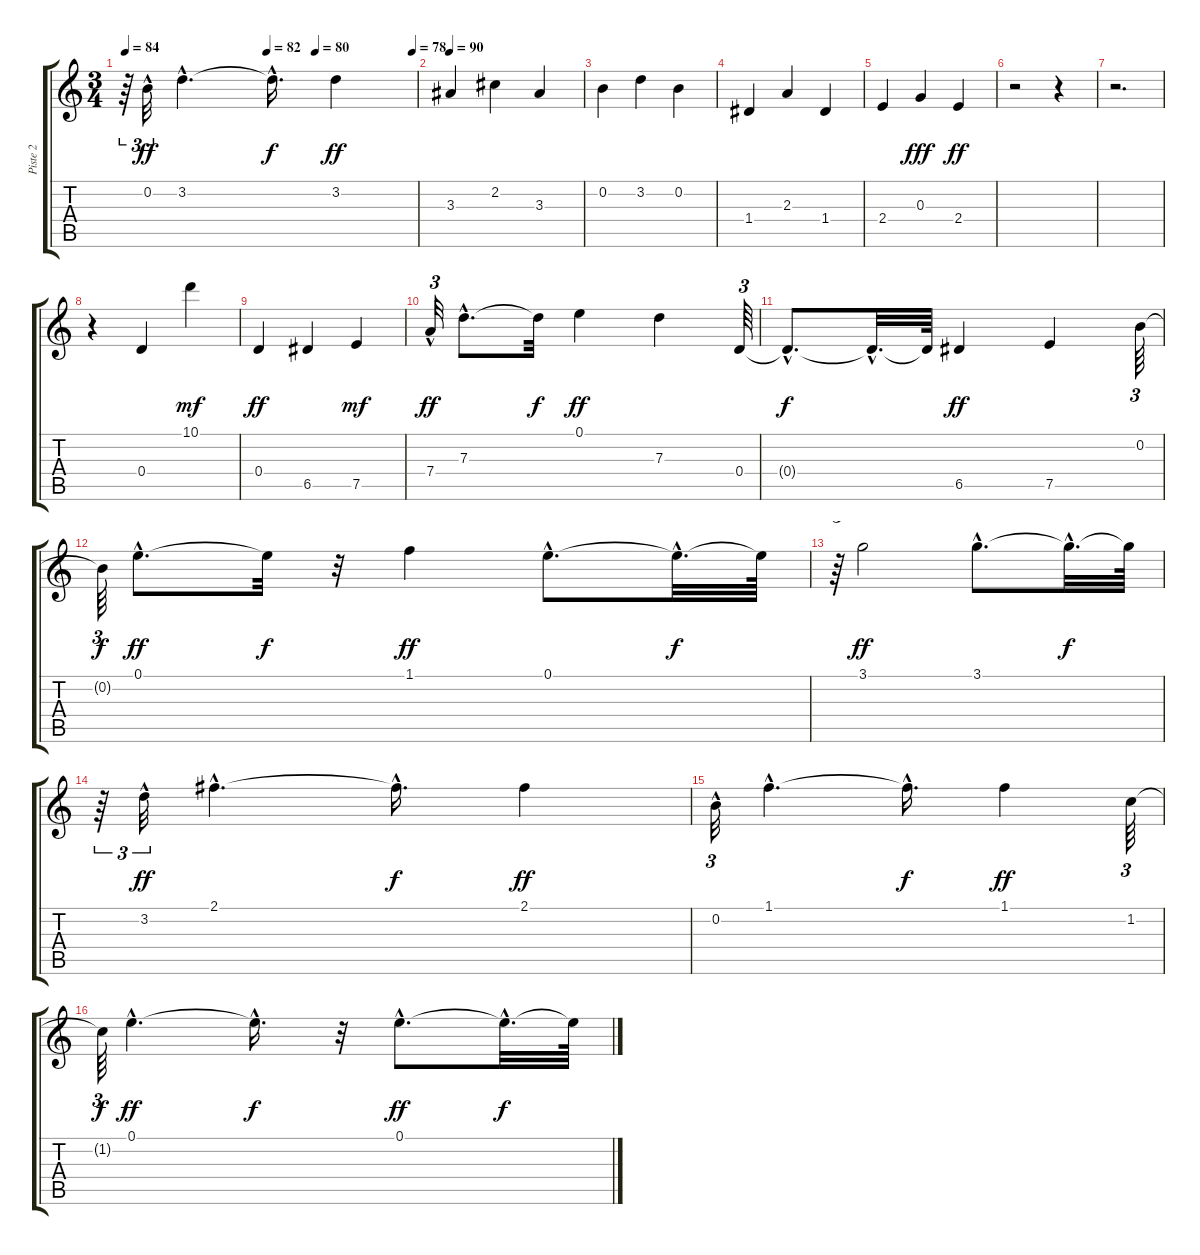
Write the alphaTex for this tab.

\track ("Piste 2" "Piste 2") {instrument acousticguitarnylon}
\staff {score tabs}
\tuning (E4 B3 G3 D3 A2 E2) {hide}
\ts (3 4)
\tempo 84
\tempo (82 0.4861111111111111)
\tempo (80 0.6527777777777778)
\tempo (78 0.9861111111111112)
\clef g2
\ks c
r.64{tu (3 2) dy f} 0.2{hac}.32{tu (3 2) dy ff} 3.2{hac}.4{d} 3.2{hac t}.16{d dy f} 3.2.4{dy ff} |
\tempo 90
3.3.4 2.2.4 3.3.4 |
0.2.4 3.2.4 0.2.4 |
1.4.4 2.3.4 1.4.4 |
2.4.4 0.3.4{dy fff} 2.4.4{dy ff} |
r.2 r.4 |
r.2{d} |
r.4 0.4.4 10.1.4{dy mf} |
0.4.4{dy ff} 6.5.4 7.5.4{dy mf} |
7.4{hac}.32{tu (3 2) dy ff} 7.3{hac}.8{d} 7.3{t}.32{dy f} 0.1.4{dy ff} 7.3.4 0.4.64{tu (3 2)} |
0.4{hac t}.8{d dy f} 0.4{hac t}.32{d} 0.4{t}.64 6.5.4{dy ff} 7.5.4 0.2.64{tu (3 2)} |
0.2{t}.64{tu (3 2) dy f} 0.1{hac}.8{d dy ff} 0.1{t}.32{dy f} r.32 1.1.4{dy ff} 0.1{hac}.8{d} 0.1{hac t}.32{d dy f} 0.1{t}.64 |
r.64{tu (3 2)} 3.1.2{dy ff} 3.1{hac}.8{d} 3.1{hac t}.32{d dy f} 3.1{t}.64 |
r.64{tu (3 2)} 3.2{hac}.32{tu (3 2) dy ff} 2.1{hac}.4{d} 2.1{hac t}.16{d dy f} 2.1.4{dy ff} |
0.2{hac}.32{tu (3 2)} 1.1{hac}.4{d} 1.1{hac t}.16{d dy f} 1.1.4{dy ff} 1.2.64{tu (3 2)} |
1.2{t}.64{tu (3 2) dy f} 0.1{hac}.4{d dy ff} 0.1{hac t}.16{d dy f} r.32 0.1{hac}.8{d dy ff} 0.1{hac t}.32{d dy f} 0.1{t}.64
